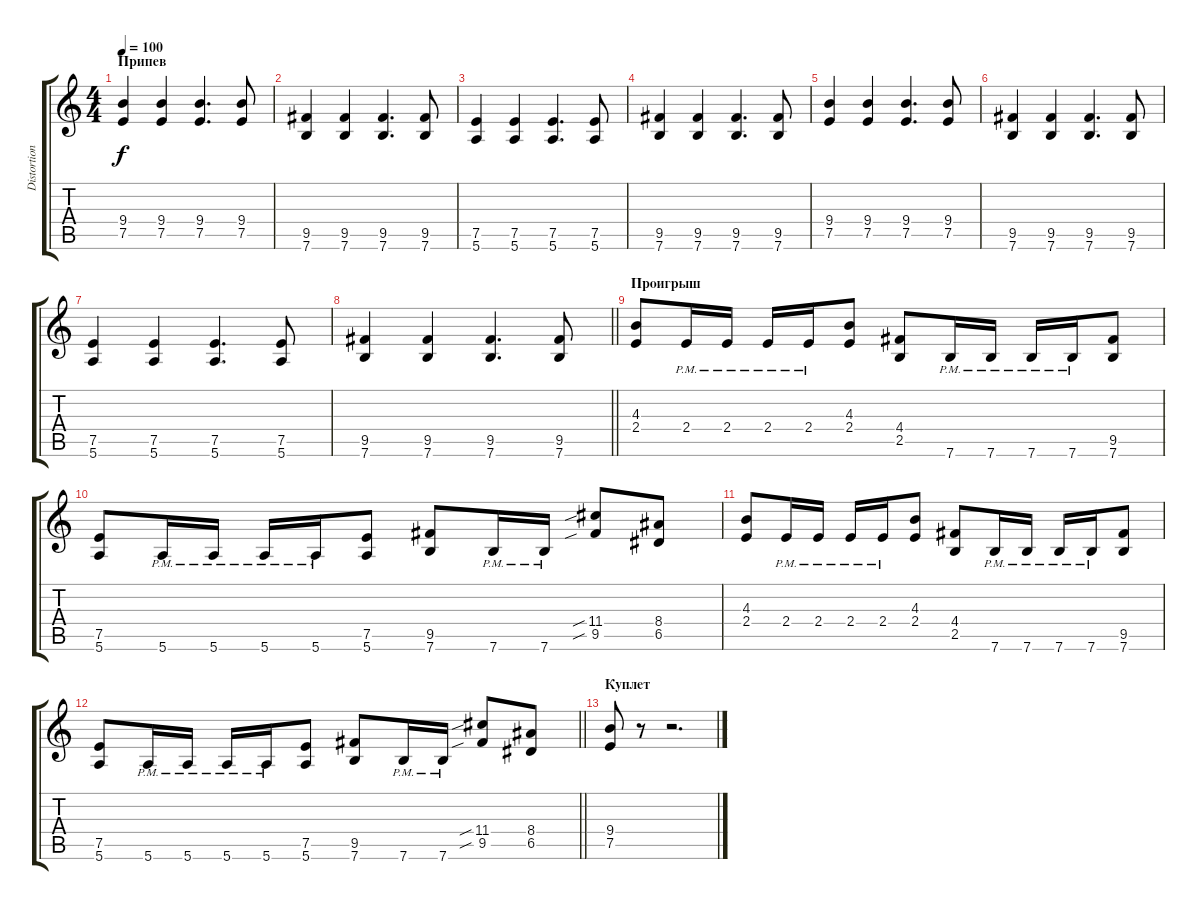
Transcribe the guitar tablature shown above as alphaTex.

\track ("Distortion" "Distortion") {instrument overdrivenguitar}
\staff {score tabs}
\tuning (E4 B3 G3 D3 A2 E2) {hide}
\ts (4 4)
\section ("" "Припев")
\tempo 100
\clef g2
\ks c
(9.4 7.5).4{dy f} (9.4 7.5).4 (9.4 7.5).4{d} (9.4 7.5).8 |
(9.5 7.6).4 (9.5 7.6).4 (9.5 7.6).4{d} (9.5 7.6).8 |
(7.5 5.6).4 (7.5 5.6).4 (7.5 5.6).4{d} (7.5 5.6).8 |
(9.5 7.6).4 (9.5 7.6).4 (9.5 7.6).4{d} (9.5 7.6).8 |
(9.4 7.5).4 (9.4 7.5).4 (9.4 7.5).4{d} (9.4 7.5).8 |
(9.5 7.6).4 (9.5 7.6).4 (9.5 7.6).4{d} (9.5 7.6).8 |
(7.5 5.6).4 (7.5 5.6).4 (7.5 5.6).4{d} (7.5 5.6).8 |
\barLineRight lightlight
(9.5 7.6).4 (9.5 7.6).4 (9.5 7.6).4{d} (9.5 7.6).8 |
\section ("" "Проигрыш")
(4.3 2.4).8 2.4{pm}.16 2.4{pm}.16 2.4{pm}.16 2.4{pm}.16 (4.3 2.4).8 (4.4 2.5).8 7.6{pm}.16 7.6{pm}.16 7.6{pm}.16 7.6{pm}.16 (9.5 7.6).8 |
(7.5 5.6).8 5.6{pm}.16 5.6{pm}.16 5.6{pm}.16 5.6{pm}.16 (7.5 5.6).8 (9.5 7.6).8 7.6{pm}.16 7.6{pm}.16 (11.4{sib} 9.5{sib}).8 (8.4 6.5).8 |
(4.3 2.4).8 2.4{pm}.16 2.4{pm}.16 2.4{pm}.16 2.4{pm}.16 (4.3 2.4).8 (4.4 2.5).8 7.6{pm}.16 7.6{pm}.16 7.6{pm}.16 7.6{pm}.16 (9.5 7.6).8 |
\barLineRight lightlight
(7.5 5.6).8 5.6{pm}.16 5.6{pm}.16 5.6{pm}.16 5.6{pm}.16 (7.5 5.6).8 (9.5 7.6).8 7.6{pm}.16 7.6{pm}.16 (11.4{sib} 9.5{sib}).8 (8.4 6.5).8 |
\section ("" "Куплет")
(9.4 7.5).8 r.8 r.2{d}
